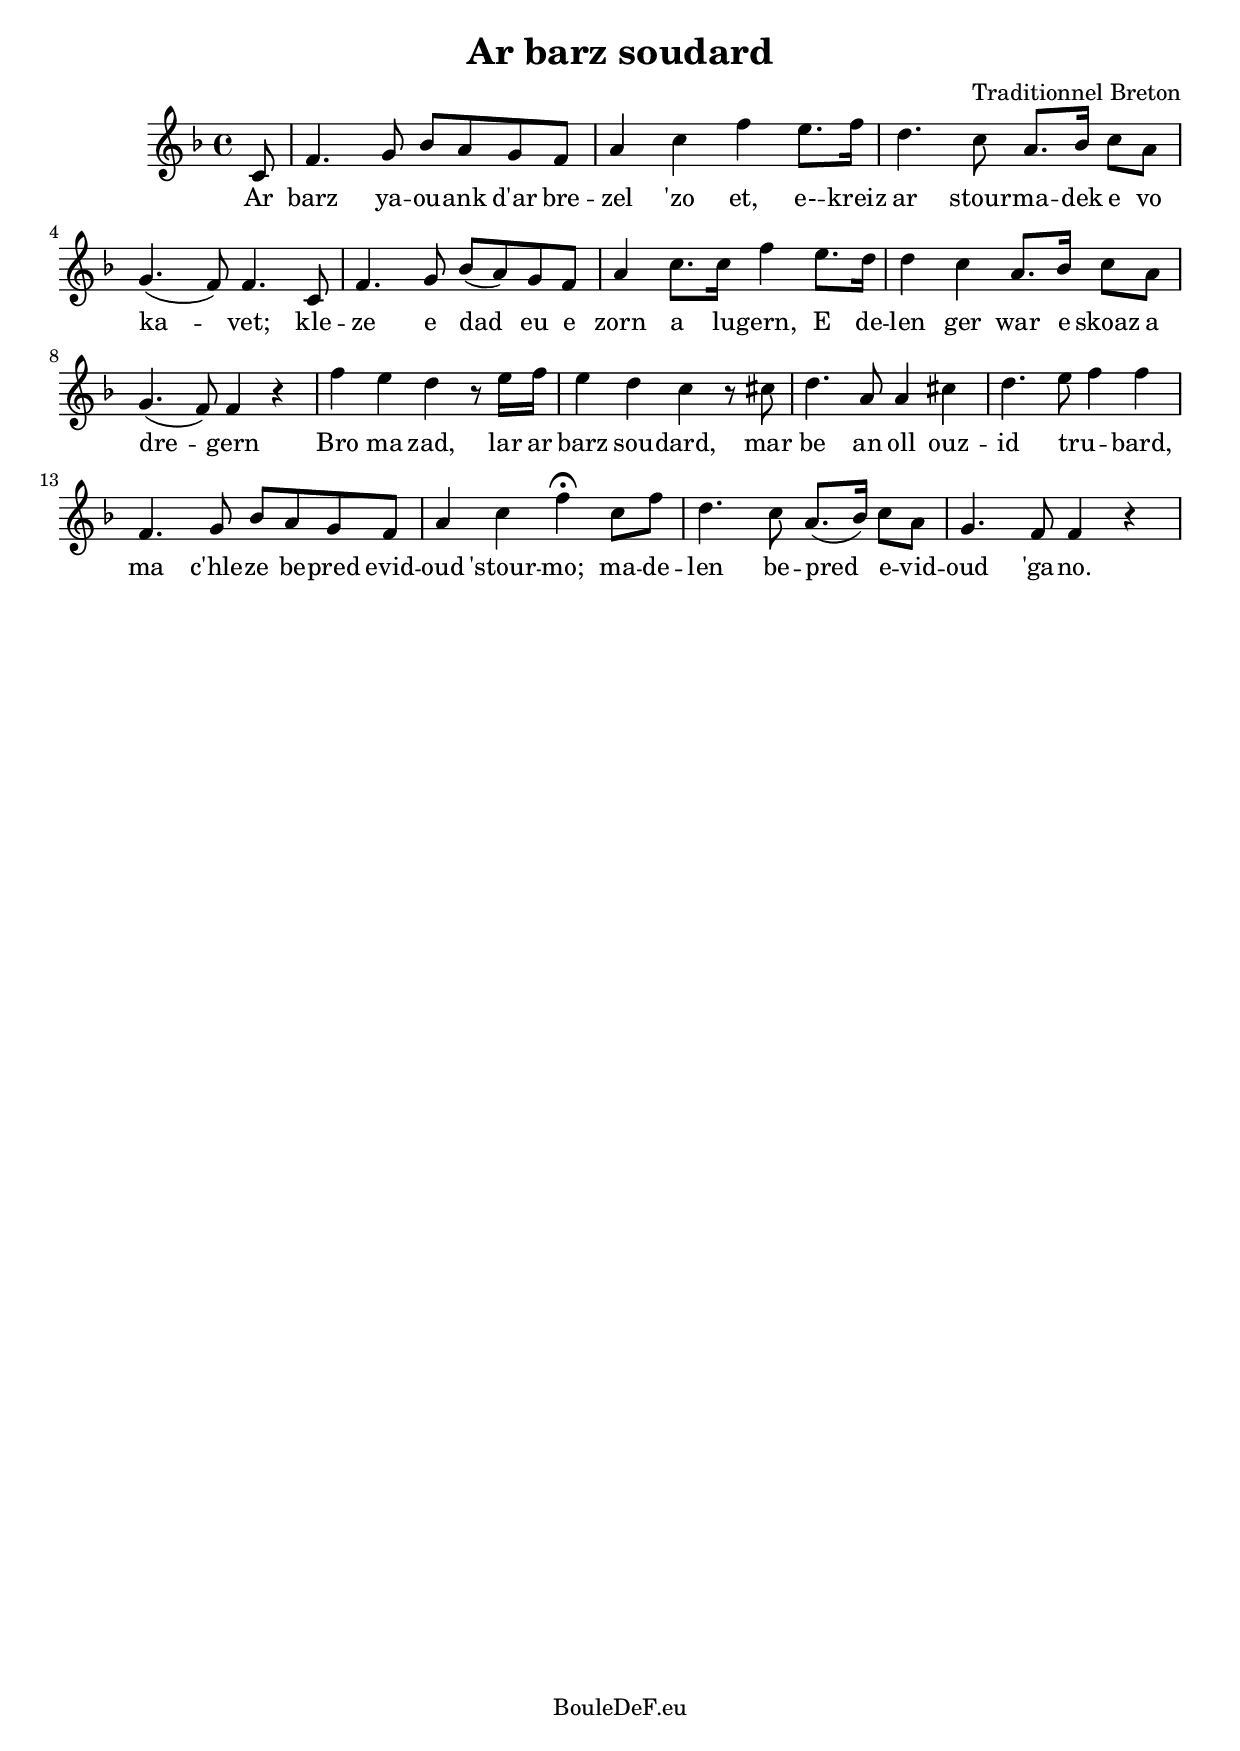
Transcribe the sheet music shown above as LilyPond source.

\version "2.16.0"
\include "italiano.ly"

\header {
	title = "Ar barz soudard"
	composer = "Traditionnel Breton"
	%instrument = "Bombarde"
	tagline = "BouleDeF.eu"
}

melody_one = \relative sib {
	\clef "treble"
	\key fa \major
	\time 4/4

	\partial 8 do8
	| fa4. sol8 sib la sol fa
	| la4 do fa mi8. fa16
	| re4. do8 la8. sib16 do8 la
	\break
	| sol4.( fa8) fa4. do8
	| fa4. sol8 sib( la) sol fa
	| la4 do8. do16 fa4 mi8. re16
	| re4 do la8. sib16 do8 la
	| sol4.( fa8) fa4 r
	| fa' mi re r8 mi16 fa
	| mi4 re do r8 dod
	| re4. la8 la4 dod
	| re4. mi8 fa4 fa
	| fa,4. sol8 sib la sol fa
	| la4 do fa\fermata do8 fa
	| re4. do8 la8.( sib16) do8 la
	| sol4. fa8 fa4 r
}

\score {
	\new Staff {
		\clef "treble" \melody_one
	}
	\addlyrics {
		Ar
		| barz ya -- ou -- ank d'ar bre --
		| zel 'zo et, e- -- kreiz
		| ar stour -- ma -- dek e vo
		| ka -- vet; kle --
		| ze e dad eu e
		| zorn a lu -- gern, E de --
		| len ger war e skoaz a
		| dre -- gern
		| Bro ma zad, lar ar
		| barz sou -- dard, mar
		| be an oll ouz --
		| id tru -- _ bard,
		| ma c'hle -- ze be -- pred evid --
		| oud 'stour -- mo; ma -- de --
		| len be -- pred e -- vid --
		| oud 'ga -- no.
	}
	\layout {}
}

\score {
	\new Staff \with {midiInstrument=#"oboe"} {
		\unfoldRepeats { \melody_one }
	}
	\midi {}
}
